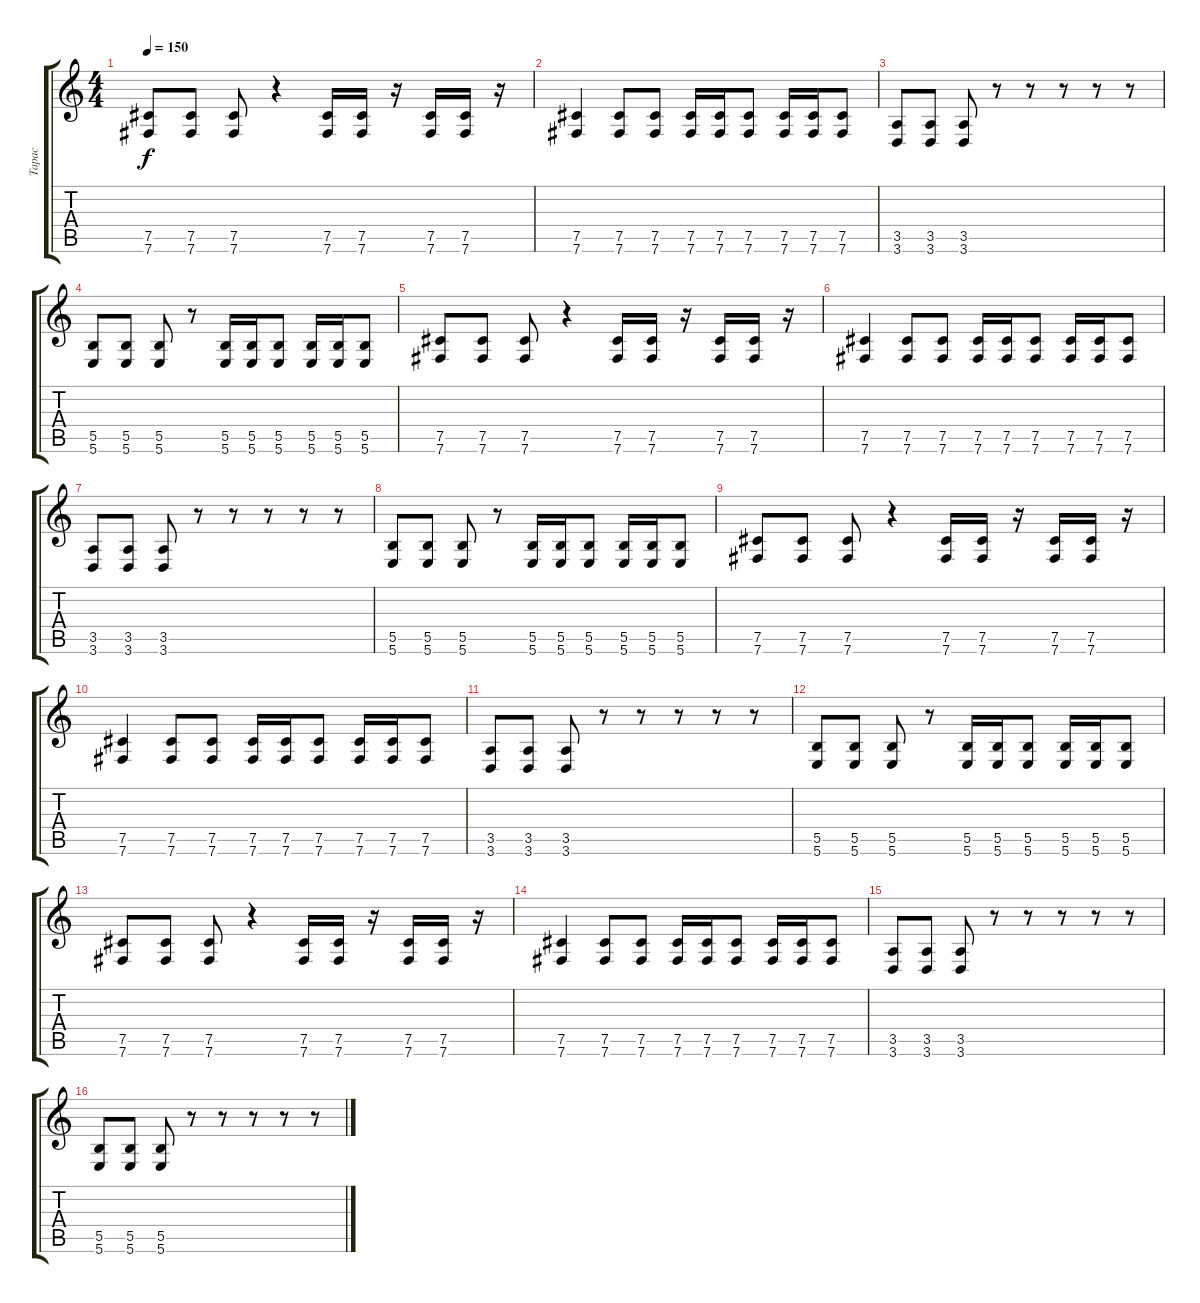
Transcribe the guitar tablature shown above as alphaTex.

\track ("Тарас" "Тарас") {instrument distortionguitar}
\staff {score tabs}
\tuning (Db4 Ab3 E3 B2 Gb2 B1) {hide}
\ts (4 4)
\tempo 150
\clef g2
\ks c
(7.5 7.6).8{dy f} (7.5 7.6).8 (7.5 7.6).8 r.4 (7.5 7.6).16 (7.5 7.6).16 r.16 (7.5 7.6).16 (7.5 7.6).16 r.16 |
(7.5 7.6).4 (7.5 7.6).8 (7.5 7.6).8 (7.5 7.6).16 (7.5 7.6).16 (7.5 7.6).8 (7.5 7.6).16 (7.5 7.6).16 (7.5 7.6).8 |
(3.5 3.6).8 (3.5 3.6).8 (3.5 3.6).8 r.8 r.8 r.8 r.8 r.8 |
(5.5 5.6).8 (5.5 5.6).8 (5.5 5.6).8 r.8 (5.5 5.6).16 (5.5 5.6).16 (5.5 5.6).8 (5.5 5.6).16 (5.5 5.6).16 (5.5 5.6).8 |
(7.5 7.6).8 (7.5 7.6).8 (7.5 7.6).8 r.4 (7.5 7.6).16 (7.5 7.6).16 r.16 (7.5 7.6).16 (7.5 7.6).16 r.16 |
(7.5 7.6).4 (7.5 7.6).8 (7.5 7.6).8 (7.5 7.6).16 (7.5 7.6).16 (7.5 7.6).8 (7.5 7.6).16 (7.5 7.6).16 (7.5 7.6).8 |
(3.5 3.6).8 (3.5 3.6).8 (3.5 3.6).8 r.8 r.8 r.8 r.8 r.8 |
(5.5 5.6).8 (5.5 5.6).8 (5.5 5.6).8 r.8 (5.5 5.6).16 (5.5 5.6).16 (5.5 5.6).8 (5.5 5.6).16 (5.5 5.6).16 (5.5 5.6).8 |
(7.5 7.6).8 (7.5 7.6).8 (7.5 7.6).8 r.4 (7.5 7.6).16 (7.5 7.6).16 r.16 (7.5 7.6).16 (7.5 7.6).16 r.16 |
(7.5 7.6).4 (7.5 7.6).8 (7.5 7.6).8 (7.5 7.6).16 (7.5 7.6).16 (7.5 7.6).8 (7.5 7.6).16 (7.5 7.6).16 (7.5 7.6).8 |
(3.5 3.6).8 (3.5 3.6).8 (3.5 3.6).8 r.8 r.8 r.8 r.8 r.8 |
(5.5 5.6).8 (5.5 5.6).8 (5.5 5.6).8 r.8 (5.5 5.6).16 (5.5 5.6).16 (5.5 5.6).8 (5.5 5.6).16 (5.5 5.6).16 (5.5 5.6).8 |
(7.5 7.6).8 (7.5 7.6).8 (7.5 7.6).8 r.4 (7.5 7.6).16 (7.5 7.6).16 r.16 (7.5 7.6).16 (7.5 7.6).16 r.16 |
(7.5 7.6).4 (7.5 7.6).8 (7.5 7.6).8 (7.5 7.6).16 (7.5 7.6).16 (7.5 7.6).8 (7.5 7.6).16 (7.5 7.6).16 (7.5 7.6).8 |
(3.5 3.6).8 (3.5 3.6).8 (3.5 3.6).8 r.8 r.8 r.8 r.8 r.8 |
(5.5 5.6).8 (5.5 5.6).8 (5.5 5.6).8 r.8 r.8 r.8 r.8 r.8
